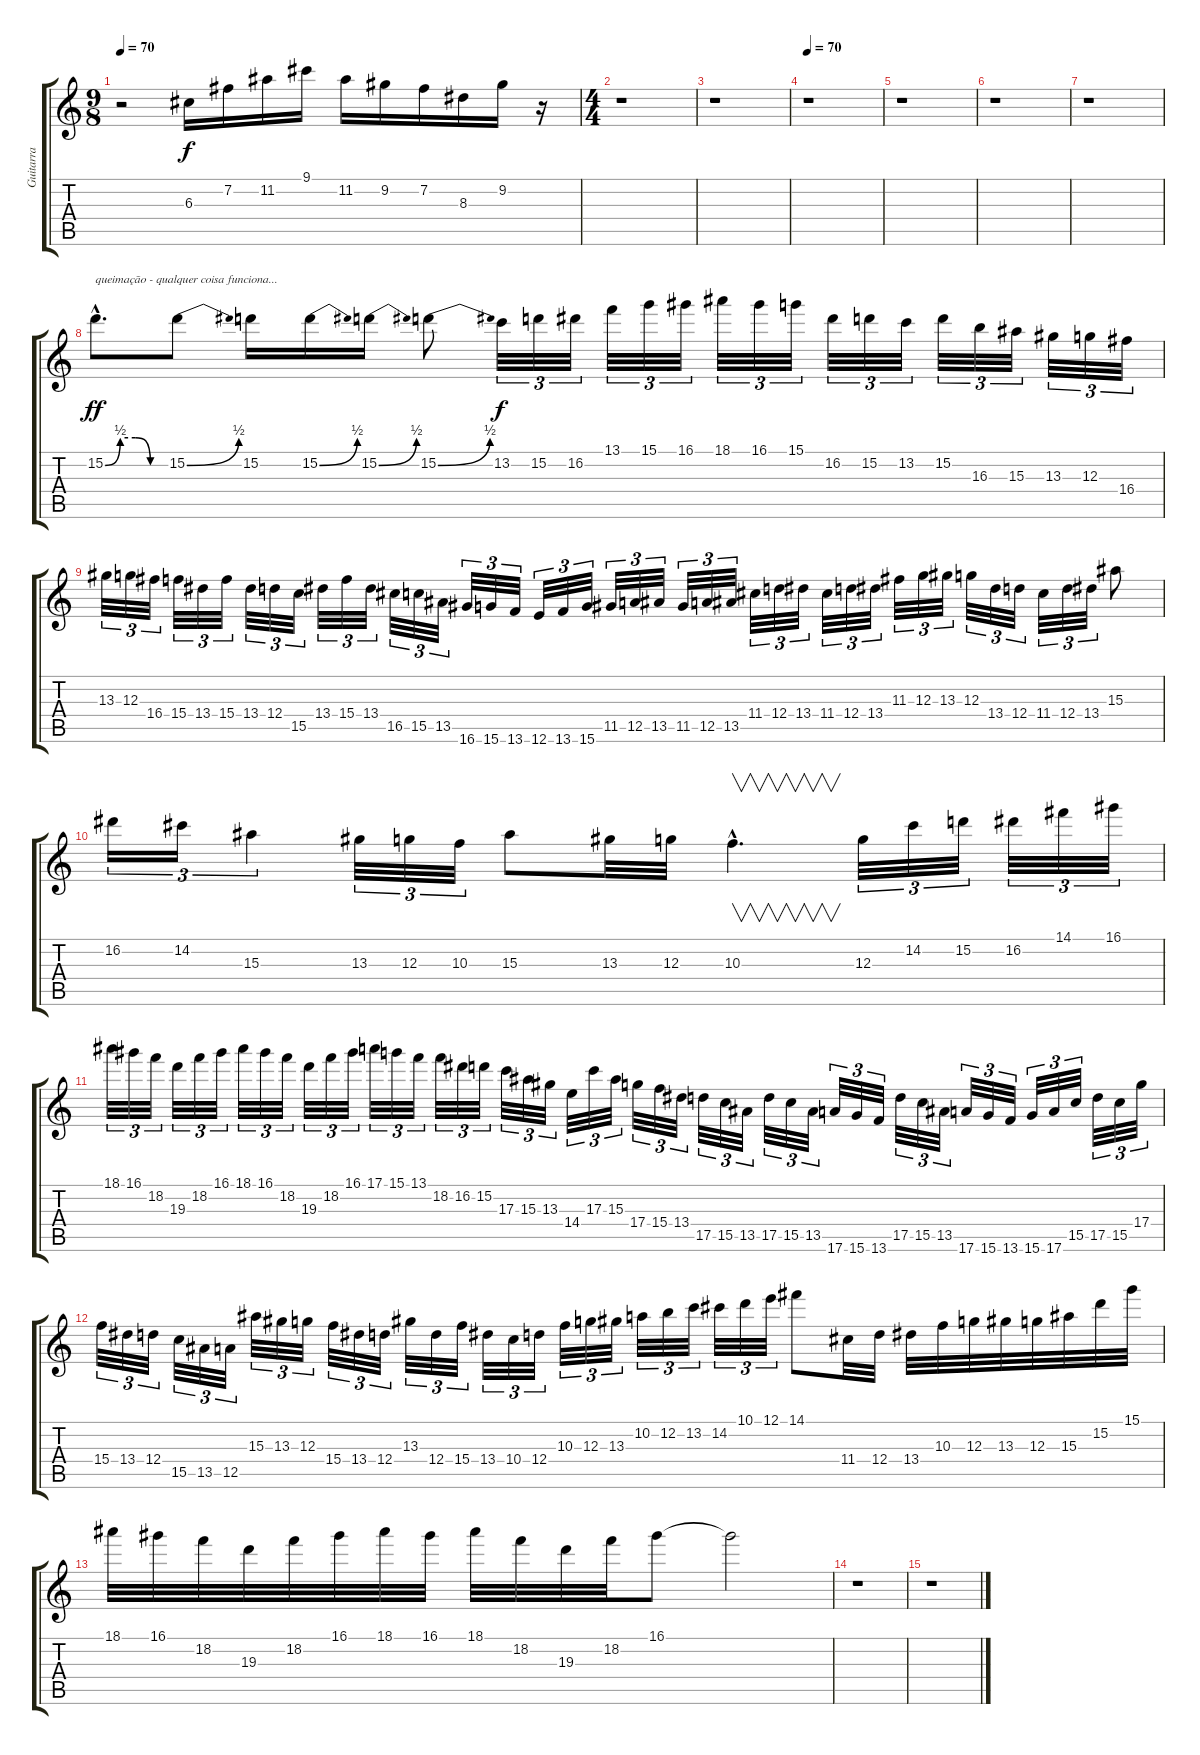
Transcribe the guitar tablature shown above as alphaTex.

\track ("Guitarra" "Guitarra") {instrument distortionguitar}
\staff {score tabs}
\tuning (E4 B3 G3 D3 A2 E2) {hide}
\ts (9 8)
\tempo 70
\clef g2
\ks c
r.2{dy ff} 6.3.16{dy f} 7.2.16 11.2.16 9.1.16 11.2.16 9.2.16 7.2.16 8.3.16 9.2.16 r.16 |
\ts (4 4)
r.1 |
r.1 |
\tempo 70
r.1 |
r.1 |
r.1 |
r.1 |
15.2{be (custom 0 0 15 2 30 2 45 0 60 0) hac}.8{d txt "queimação - qualquer coisa funciona..." dy ff} 15.2{be (bend 0 0 60 2)}.8 15.2.16 15.2{be (bend 0 0 60 2)}.16 15.2{be (bend 0 0 60 2)}.16 15.2{be (bend 0 0 60 2)}.8 13.2.32{tu (3 2) dy f} 15.2.32{tu (3 2)} 16.2.32{tu (3 2)} 13.1.32{tu (3 2)} 15.1.32{tu (3 2)} 16.1.32{tu (3 2)} 18.1.32{tu (3 2)} 16.1.32{tu (3 2)} 15.1.32{tu (3 2)} 16.2.32{tu (3 2)} 15.2.32{tu (3 2)} 13.2.32{tu (3 2)} 15.2.32{tu (3 2)} 16.3.32{tu (3 2)} 15.3.32{tu (3 2)} 13.3.32{tu (3 2)} 12.3.32{tu (3 2)} 16.4.32{tu (3 2)} |
13.3.32{tu (3 2)} 12.3.32{tu (3 2)} 16.4.32{tu (3 2)} 15.4.32{tu (3 2)} 13.4.32{tu (3 2)} 15.4.32{tu (3 2)} 13.4.32{tu (3 2)} 12.4.32{tu (3 2)} 15.5.32{tu (3 2)} 13.4.32{tu (3 2)} 15.4.32{tu (3 2)} 13.4.32{tu (3 2)} 16.5.32{tu (3 2)} 15.5.32{tu (3 2)} 13.5.32{tu (3 2)} 16.6.32{tu (3 2)} 15.6.32{tu (3 2)} 13.6.32{tu (3 2)} 12.6.32{tu (3 2)} 13.6.32{tu (3 2)} 15.6.32{tu (3 2)} 11.5.32{tu (3 2)} 12.5.32{tu (3 2)} 13.5.32{tu (3 2)} 11.5.32{tu (3 2)} 12.5.32{tu (3 2)} 13.5.32{tu (3 2)} 11.4.32{tu (3 2)} 12.4.32{tu (3 2)} 13.4.32{tu (3 2)} 11.4.32{tu (3 2)} 12.4.32{tu (3 2)} 13.4.32{tu (3 2)} 11.3.32{tu (3 2)} 12.3.32{tu (3 2)} 13.3.32{tu (3 2)} 12.3.32{tu (3 2)} 13.4.32{tu (3 2)} 12.4.32{tu (3 2)} 11.4.32{tu (3 2)} 12.4.32{tu (3 2)} 13.4.32{tu (3 2)} 15.3.8 |
16.2.16{tu (3 2) volume 11} 14.2.16{tu (3 2)} 15.3.4{tu (3 2)} 13.3.32{tu (3 2)} 12.3.32{tu (3 2)} 10.3.32{tu (3 2)} 15.3.8 13.3.32 12.3.32 10.3{hac}.4{v d} 12.3.32{tu (3 2)} 14.2.32{tu (3 2)} 15.2.32{tu (3 2)} 16.2.32{tu (3 2)} 14.1.32{tu (3 2)} 16.1.32{tu (3 2)} |
18.1.32{tu (3 2)} 16.1.32{tu (3 2)} 18.2.32{tu (3 2)} 19.3.32{tu (3 2)} 18.2.32{tu (3 2)} 16.1.32{tu (3 2)} 18.1.32{tu (3 2)} 16.1.32{tu (3 2)} 18.2.32{tu (3 2)} 19.3.32{tu (3 2)} 18.2.32{tu (3 2)} 16.1.32{tu (3 2)} 17.1.32{tu (3 2)} 15.1.32{tu (3 2)} 13.1.32{tu (3 2)} 18.2.32{tu (3 2)} 16.2.32{tu (3 2)} 15.2.32{tu (3 2)} 17.3.32{tu (3 2)} 15.3.32{tu (3 2)} 13.3.32{tu (3 2)} 14.4.32{tu (3 2)} 17.3.32{tu (3 2)} 15.3.32{tu (3 2)} 17.4.32{tu (3 2)} 15.4.32{tu (3 2)} 13.4.32{tu (3 2)} 17.5.32{tu (3 2)} 15.5.32{tu (3 2)} 13.5.32{tu (3 2)} 17.5.32{tu (3 2)} 15.5.32{tu (3 2)} 13.5.32{tu (3 2)} 17.6.32{tu (3 2)} 15.6.32{tu (3 2)} 13.6.32{tu (3 2)} 17.5.32{tu (3 2) volume 4} 15.5.32{tu (3 2)} 13.5.32{tu (3 2)} 17.6.32{tu (3 2)} 15.6.32{tu (3 2)} 13.6.32{tu (3 2)} 15.6.32{tu (3 2)} 17.6.32{tu (3 2)} 15.5.32{tu (3 2)} 17.5.32{tu (3 2)} 15.5.32{tu (3 2)} 17.4.32{tu (3 2)} |
15.4.32{tu (3 2)} 13.4.32{tu (3 2)} 12.4.32{tu (3 2)} 15.5.32{tu (3 2)} 13.5.32{tu (3 2)} 12.5.32{tu (3 2)} 15.3.32{tu (3 2)} 13.3.32{tu (3 2)} 12.3.32{tu (3 2)} 15.4.32{tu (3 2)} 13.4.32{tu (3 2)} 12.4.32{tu (3 2)} 13.3.32{tu (3 2)} 12.4.32{tu (3 2)} 15.4.32{tu (3 2)} 13.4.32{tu (3 2)} 10.4.32{tu (3 2) volume 0} 12.4.32{tu (3 2)} 10.3.32{tu (3 2)} 12.3.32{tu (3 2)} 13.3.32{tu (3 2)} 10.2.32{tu (3 2)} 12.2.32{tu (3 2)} 13.2.32{tu (3 2)} 14.2.32{tu (3 2)} 10.1.32{tu (3 2)} 12.1.32{tu (3 2)} 14.1.8 11.4.32 12.4.32 13.4.32 10.3.32 12.3.32 13.3.32 12.3.32 15.3.32 15.2.32 15.1.32 |
18.1.32 16.1.32 18.2.32 19.3.32 18.2.32 16.1.32 18.1.32 16.1.32 18.1.32 18.2.32 19.3.32 18.2.32 16.1.8 16.1{t}.2 |
r.1 |
r.1
